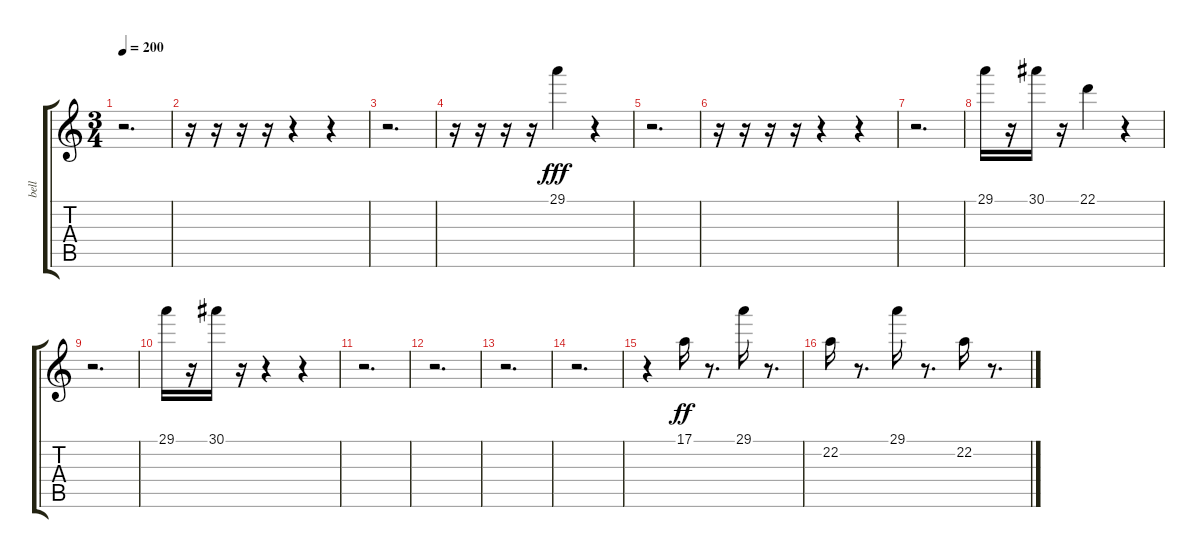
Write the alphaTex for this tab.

\track ("bell" "bell") {instrument fx4atmosphere}
\staff {score tabs}
\tuning (E4 B3 G3 D3 A2 E2) {hide}
\ts (3 4)
\tempo 200
\clef g2
\ks c
r.2{d dy fff} |
r.16 r.16 r.16 r.16 r.4 r.4 |
r.2{d} |
r.16 r.16 r.16 r.16 29.1.4 r.4 |
r.2{d} |
r.16 r.16 r.16 r.16 r.4 r.4 |
r.2{d} |
29.1.16 r.16 30.1.16 r.16 22.1.4 r.4 |
r.2{d} |
29.1.16 r.16 30.1.16 r.16 r.4 r.4 |
r.2{d} |
r.2{d} |
r.2{d} |
r.2{d} |
r.4 17.1.16{dy ff} r.8{d} 29.1.16 r.8{d} |
22.2.16 r.8{d} 29.1.16 r.8{d} 22.2.16 r.8{d}
